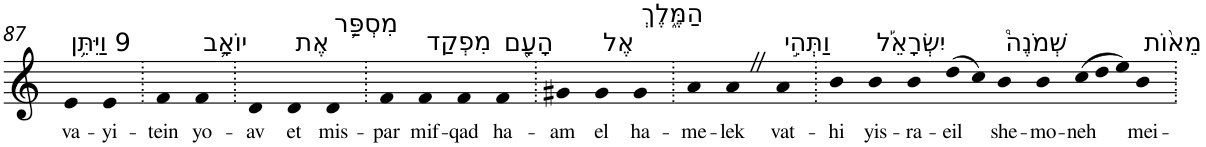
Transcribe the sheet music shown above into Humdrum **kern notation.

**kern	**text
*part1	*part1
*staff1	*staff1
*I"Piano	*
*I'Pno	*
!!LO:PB:g=z
*clefG2	*
*k[]	*
=87	=87
!LO:TX:a:t=9 וַיִּתֵּ֥ן	!
!	!LO:LY:b
4e	va-
!	!LO:LY:b
4e	-yi-
=88.	=88.
!	!LO:LY:b
4f	-tein
!LO:TX:a:t=יוֹאָ֛ב	!
!	!LO:LY:b
4f	yo-
=89.	=89.
!	!LO:LY:b
4d	-av
!LO:TX:a:t=אֶת	!
!	!LO:LY:b
4d	et
!LO:TX:a:t=מִסְפַּ֥ר	!
!	!LO:LY:b
4d	mis-
=90.	=90.
!	!LO:LY:b
4f	-par
!LO:TX:a:t=מִפְקַד	!
!	!LO:LY:b
4f	mif-
!	!LO:LY:b
4f	-qad
!LO:TX:a:t=הָעָ֖ם	!
!	!LO:LY:b
4f	ha-
=91.	=91.
!	!LO:LY:b
4g#X	-am
!LO:TX:a:t=אֶל	!
!	!LO:LY:b
4g#	el
!LO:TX:a:t=הַמֶּ֑לֶךְ	!
!	!LO:LY:b
4g#	ha-
=92.	=92.
!	!LO:LY:b
4a	-me-
!	!LO:LY:b
4aZ	-lek
!LO:TX:a:t=וַתְּהִ֣י	!
!	!LO:LY:b
4a	vat-
=93.	=93.
!	!LO:LY:b
4b	-hi
!LO:TX:a:t=יִשְׂרָאֵ֡ל	!
!	!LO:LY:b
4b	yis-
!	!LO:LY:b
4b	-ra-
!	!LO:LY:b
(>8dd	-eil
8cc)	.
!LO:TX:a:t=שְׁמֹנֶה֩	!
!	!LO:LY:b
4b	she-
!	!LO:LY:b
4b	-mo-
*Xtuplet	*
!	!LO:LY:b
(>12cc	-neh
12dd	.
12ee)	.
!LO:TX:a:t=מֵא֨וֹת	!
!	!LO:LY:b
4b	mei-
=.	=.
*-	*-
